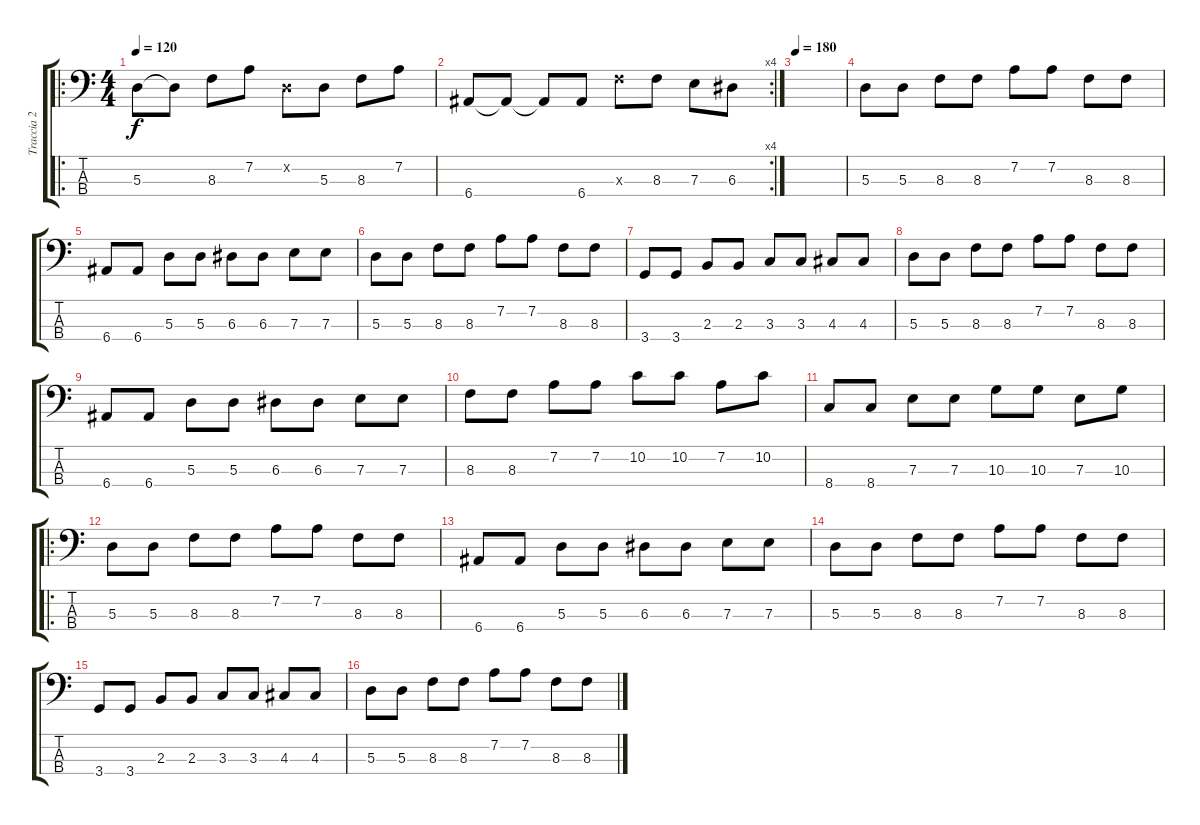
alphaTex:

\track ("Traccia 2" "Traccia 2") {instrument electricbassfinger}
\staff {score tabs}
\tuning (G2 D2 A1 E1) {hide}
\ro
\ts (4 4)
\tempo 120
\clef f4
\ks c
5.3.8{dy f instrument electricbassfinger} 5.3{t}.8 8.3.8 7.2.8 0.2{x}.8 5.3.8 8.3.8 7.2.8 |
\rc 4
6.4.8 6.4{t}.8 6.4{t}.8 6.4.8 8.3{x}.8 8.3.8 7.3.8 6.3.8 |
\tempo 140
\tempo 180
|
5.3.8 5.3.8 8.3.8 8.3.8 7.2.8 7.2.8 8.3.8 8.3.8 |
6.4.8 6.4.8 5.3.8 5.3.8 6.3.8 6.3.8 7.3.8 7.3.8 |
5.3.8 5.3.8 8.3.8 8.3.8 7.2.8 7.2.8 8.3.8 8.3.8 |
3.4.8 3.4.8 2.3.8 2.3.8 3.3.8 3.3.8 4.3.8 4.3.8 |
5.3.8 5.3.8 8.3.8 8.3.8 7.2.8 7.2.8 8.3.8 8.3.8 |
6.4.8 6.4.8 5.3.8 5.3.8 6.3.8 6.3.8 7.3.8 7.3.8 |
8.3.8 8.3.8 7.2.8 7.2.8 10.2.8 10.2.8 7.2.8 10.2.8 |
8.4.8 8.4.8 7.3.8 7.3.8 10.3.8 10.3.8 7.3.8 10.3.8 |
\ro
5.3.8 5.3.8 8.3.8 8.3.8 7.2.8 7.2.8 8.3.8 8.3.8 |
6.4.8 6.4.8 5.3.8 5.3.8 6.3.8 6.3.8 7.3.8 7.3.8 |
5.3.8 5.3.8 8.3.8 8.3.8 7.2.8 7.2.8 8.3.8 8.3.8 |
3.4.8 3.4.8 2.3.8 2.3.8 3.3.8 3.3.8 4.3.8 4.3.8 |
5.3.8 5.3.8 8.3.8 8.3.8 7.2.8 7.2.8 8.3.8 8.3.8
